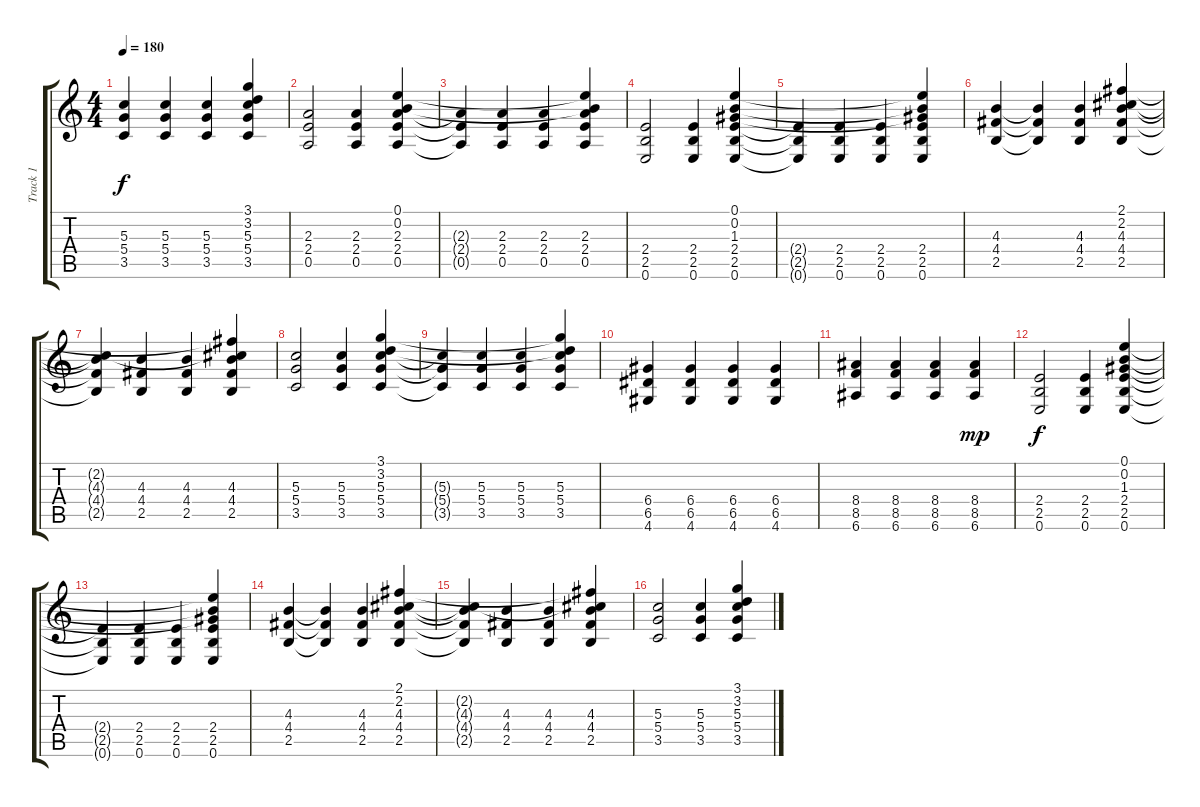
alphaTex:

\track ("Track 1" "Track 1") {instrument distortionguitar}
\staff {score tabs}
\tuning (E4 B3 G3 D3 A2 E2) {hide}
\ts (4 4)
\tempo 180
\clef g2
\ks c
(5.3{t} 5.4{t} 3.5{t}).4{dy f} (5.3 5.4 3.5).4 (5.3 5.4 3.5).4 (3.1{t} 3.2{t} 5.3 5.4 3.5).4 |
(2.3 2.4 0.5).2 (2.3 2.4 0.5).4 (0.1 0.2 2.3 2.4 0.5).4 |
(2.3{t} 2.4{t} 0.5{t}).4 (2.3 2.4 0.5).4 (2.3 2.4 0.5).4 (0.1{t} 0.2{t} 2.3 2.4 0.5).4 |
(2.4 2.5 0.6).2{volume 14} (2.4 2.5 0.6).4 (0.1 0.2 1.3 2.4 2.5 0.6).4 |
(2.4{t} 2.5{t} 0.6{t}).4 (2.4 2.5 0.6).4 (2.4 2.5 0.6).4 (0.1{t} 0.2{t} 1.3{t} 2.4 2.5 0.6).4 |
(4.3 4.4 2.5).4 (4.3{t} 4.4{t} 2.5{t}).4 (4.3 4.4 2.5).4 (2.1 2.2 4.3 4.4 2.5).4 |
(2.2{t} 4.3{t} 4.4{t} 2.5{t}).4 (4.3 4.4 2.5).4 (4.3 4.4 2.5).4 (2.1{t} 2.2{t} 4.3 4.4 2.5).4 |
(5.3 5.4 3.5).2 (5.3 5.4 3.5).4 (3.1 3.2 5.3 5.4 3.5).4 |
(5.3{t} 5.4{t} 3.5{t}).4 (5.3 5.4 3.5).4 (5.3 5.4 3.5).4 (3.1{t} 3.2{t} 5.3 5.4 3.5).4 |
(6.4 6.5 4.6).4 (6.4 6.5 4.6).4 (6.4 6.5 4.6).4 (6.4 6.5 4.6).4 |
(8.4 8.5 6.6).4 (8.4 8.5 6.6).4 (8.4 8.5 6.6).4 (8.4 8.5 6.6).4{dy mp} |
(2.4 2.5 0.6).2{dy f volume 14} (2.4 2.5 0.6).4 (0.1 0.2 1.3 2.4 2.5 0.6).4 |
(2.4{t} 2.5{t} 0.6{t}).4 (2.4 2.5 0.6).4 (2.4 2.5 0.6).4 (0.1{t} 0.2{t} 1.3{t} 2.4 2.5 0.6).4 |
(4.3 4.4 2.5).4 (4.3{t} 4.4{t} 2.5{t}).4 (4.3 4.4 2.5).4 (2.1 2.2 4.3 4.4 2.5).4 |
(2.2{t} 4.3{t} 4.4{t} 2.5{t}).4 (4.3 4.4 2.5).4 (4.3 4.4 2.5).4 (2.1{t} 2.2{t} 4.3 4.4 2.5).4 |
(5.3 5.4 3.5).2 (5.3 5.4 3.5).4 (3.1 3.2 5.3 5.4 3.5).4
